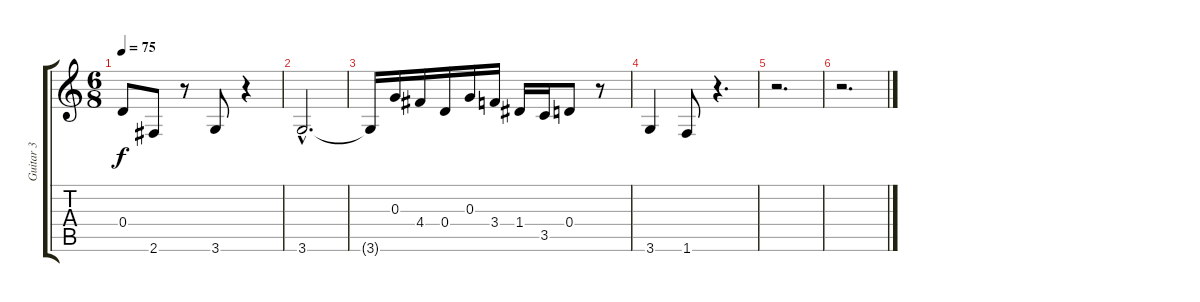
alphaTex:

\track ("Guitar 3" "Guitar 3") {instrument acousticguitarnylon}
\staff {score tabs}
\tuning (E4 B3 G3 D3 A2 E2) {hide}
\ts (6 8)
\tempo 75
\clef g2
\ks c
0.4.8{dy f} 2.6.8 r.8 3.6.8 r.4 |
3.6{hac}.2{d} |
3.6{t}.16 0.3.16 4.4.16 0.4.16 0.3.16 3.4.16 1.4.16 3.5.16 0.4.8 r.8 |
3.6.4 1.6.8 r.4{d} |
r.2{d} |
r.2{d}
